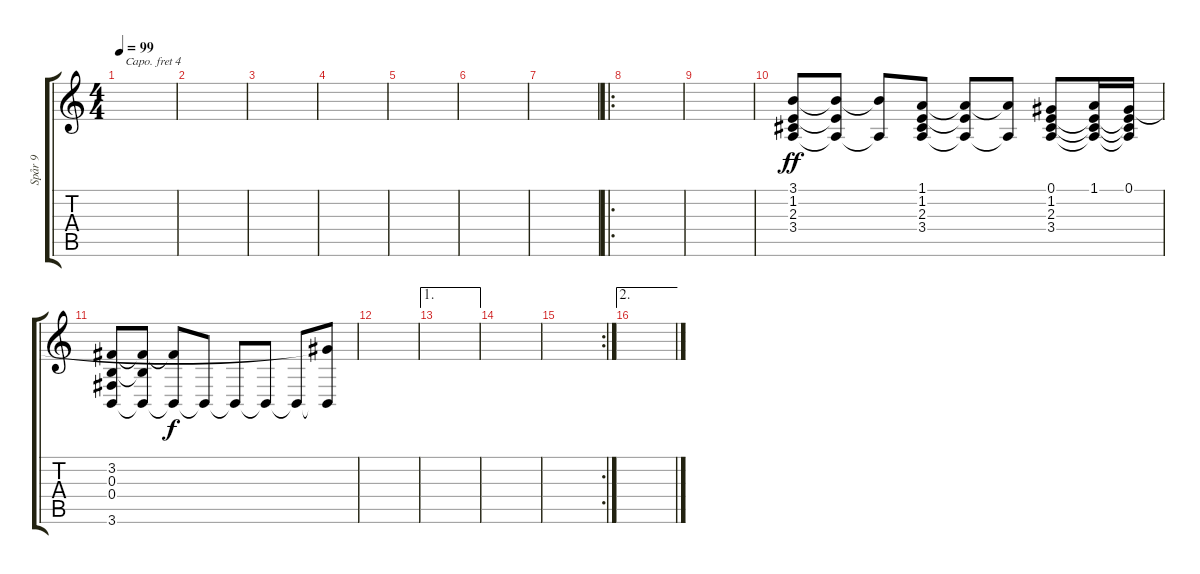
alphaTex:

\track ("Spår 9" "Spår 9") {instrument musicbox}
\staff {score tabs}
\capo 4
\tuning (E4 B3 G3 D3 A2 E2) {hide}
\ts (4 4)
\tempo 99
\clef g2
\ks c
|
|
|
|
|
|
|
\ro
|
|
(3.1 1.2 2.3 3.4).8{dy ff} (3.1{t} 1.2{t} 3.4{t}).8 (3.1{t} 3.4{t}).8 (1.1 1.2 2.3 3.4).8 (1.1{t} 1.2{t} 3.4{t}).8 (1.1{t} 3.4{t}).8 (0.1 1.2 2.3 3.4).8 (1.1 1.2{t} 2.3{t} 3.4{t}).16 (0.1 1.2{t} 2.3{t} 3.4{t}).16 |
(3.2 0.3 0.4 3.6).8 (3.2{t} 0.3{t} 3.6{t}).8 (3.2{t} 3.6{t}).8{dy f} 3.6{t}.8 3.6{t}.8 3.6{t}.8 3.6{t}.8 (0.1{t} 3.6{t}).8 |
|
\ae 1
|
|
\rc 2
|
\ae 2
